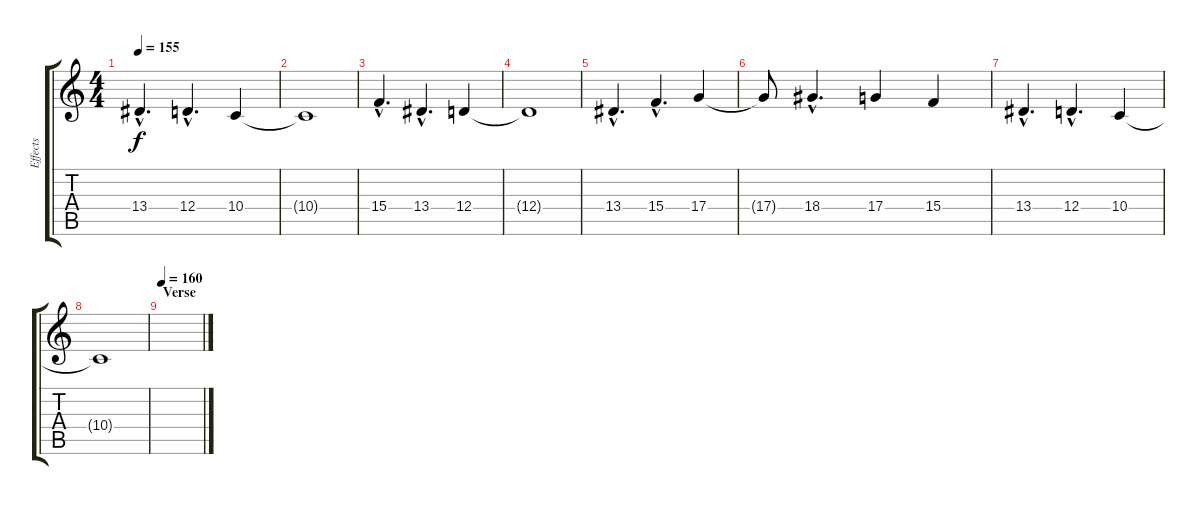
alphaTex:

\track ("Effects" "Effects") {instrument tremolostrings}
\staff {score tabs}
\tuning (E4 B3 G3 D3 A2 E2) {hide}
\ts (4 4)
\tempo 155
\clef g2
\ks c
13.4{hac}.4{d dy f} 12.4{hac}.4{d} 10.4.4 |
10.4{t}.1 |
15.4{hac}.4{d} 13.4{hac}.4{d} 12.4.4 |
12.4{t}.1 |
13.4{hac}.4{d} 15.4{hac}.4{d} 17.4.4 |
17.4{t}.8 18.4{hac}.4{d} 17.4.4 15.4.4 |
13.4{hac}.4{d} 12.4{hac}.4{d} 10.4.4 |
10.4{t}.1 |
\section ("" "Verse")
\tempo 160
